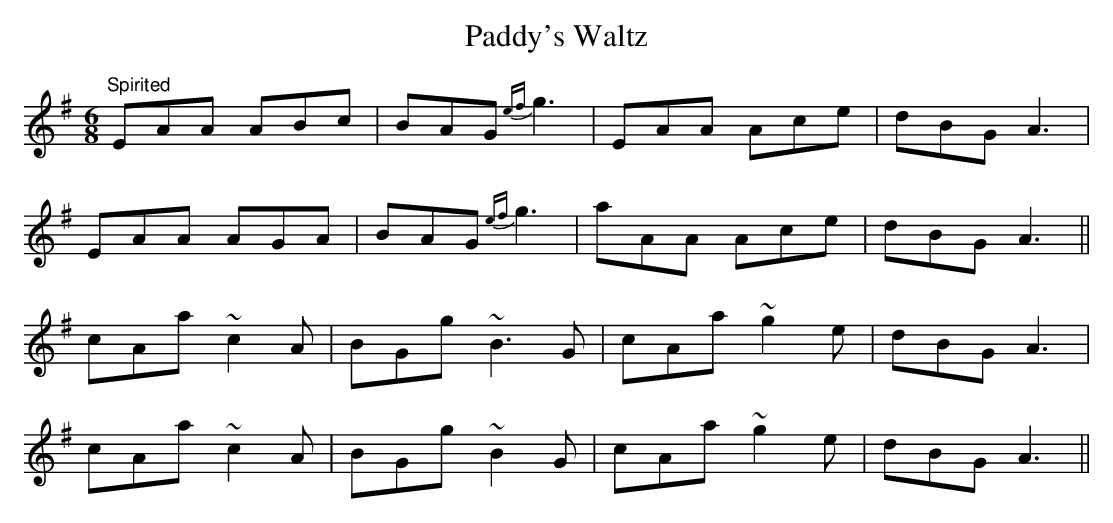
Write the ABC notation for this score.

X:1
T:Paddy's Waltz
M:6/8
L:1/8
K:Ador
"Spirited"EAA ABc|BAG {ef}g3|EAA Ace|dBG A3|
EAA AGA|BAG {ef}g3|aAA Ace|dBG A3||
cAa ~c2A|BGg ~B3G|cAa ~g2e|dBG A3|
cAa ~c2A|BGg ~B2G|cAa ~g2e|dBG A3||
